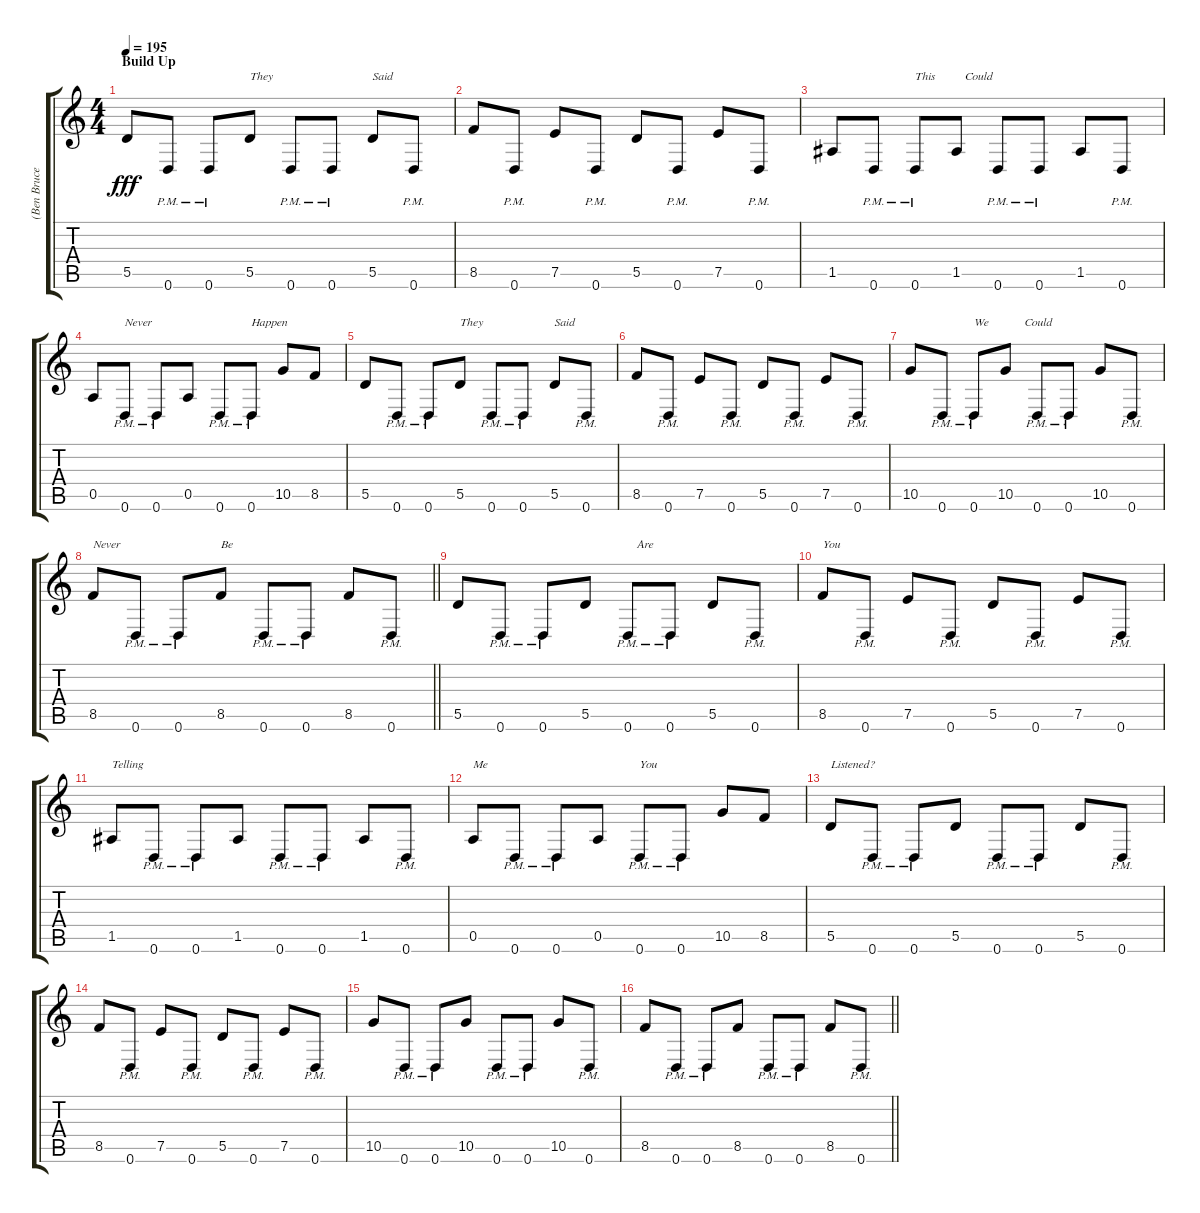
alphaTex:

\track ("(Ben Bruce) Lead Guitar" "(Ben Bruce") {instrument distortionguitar}
\staff {score tabs}
\tuning (E4 B3 G3 D3 A2 D2) {hide}
\ts (4 4)
\section ("" "Build Up")
\tempo 195
\clef g2
\ks c
5.5.8{dy fff} 0.6{pm}.8 0.6{pm}.8 5.5.8{txt "They "} 0.6{pm}.8 0.6{pm}.8 5.5.8{txt "Said"} 0.6{pm}.8 |
8.5.8 0.6{pm}.8 7.5.8 0.6{pm}.8 5.5.8 0.6{pm}.8 7.5.8 0.6{pm}.8 |
1.5.8 0.6{pm}.8 0.6{pm}.8{txt "This          Could"} 1.5.8 0.6{pm}.8 0.6{pm}.8 1.5.8 0.6{pm}.8 |
0.5.8 0.6{pm}.8{txt "Never"} 0.6{pm}.8 0.5.8 0.6{pm}.8 0.6{pm}.8{txt "Happen"} 10.5.8 8.5.8 |
5.5.8 0.6{pm}.8 0.6{pm}.8 5.5.8{txt "They "} 0.6{pm}.8 0.6{pm}.8 5.5.8{txt "Said"} 0.6{pm}.8 |
8.5.8 0.6{pm}.8 7.5.8 0.6{pm}.8 5.5.8 0.6{pm}.8 7.5.8 0.6{pm}.8 |
10.5.8 0.6{pm}.8 0.6{pm}.8{txt "We            Could"} 10.5.8 0.6{pm}.8 0.6{pm}.8 10.5.8 0.6{pm}.8 |
\barLineRight lightlight
8.5.8{txt "Never"} 0.6{pm}.8 0.6{pm}.8 8.5.8{txt "Be"} 0.6{pm}.8 0.6{pm}.8 8.5.8 0.6{pm}.8 |
5.5.8 0.6{pm}.8 0.6{pm}.8 5.5.8 0.6{pm}.8{txt "   Are"} 0.6{pm}.8 5.5.8 0.6{pm}.8 |
8.5.8{txt "You"} 0.6{pm}.8 7.5.8 0.6{pm}.8 5.5.8 0.6{pm}.8 7.5.8 0.6{pm}.8 |
1.5.8{txt "Telling"} 0.6{pm}.8 0.6{pm}.8 1.5.8 0.6{pm}.8 0.6{pm}.8 1.5.8 0.6{pm}.8 |
0.5.8{txt "Me"} 0.6{pm}.8 0.6{pm}.8 0.5.8 0.6{pm}.8{txt "You"} 0.6{pm}.8 10.5.8 8.5.8 |
5.5.8{txt "Listened?"} 0.6{pm}.8 0.6{pm}.8 5.5.8 0.6{pm}.8 0.6{pm}.8 5.5.8 0.6{pm}.8 |
8.5.8 0.6{pm}.8 7.5.8 0.6{pm}.8 5.5.8 0.6{pm}.8 7.5.8 0.6{pm}.8 |
10.5.8 0.6{pm}.8 0.6{pm}.8 10.5.8 0.6{pm}.8 0.6{pm}.8 10.5.8 0.6{pm}.8 |
\barLineRight lightlight
8.5.8 0.6{pm}.8 0.6{pm}.8 8.5.8 0.6{pm}.8 0.6{pm}.8 8.5.8 0.6{pm}.8
